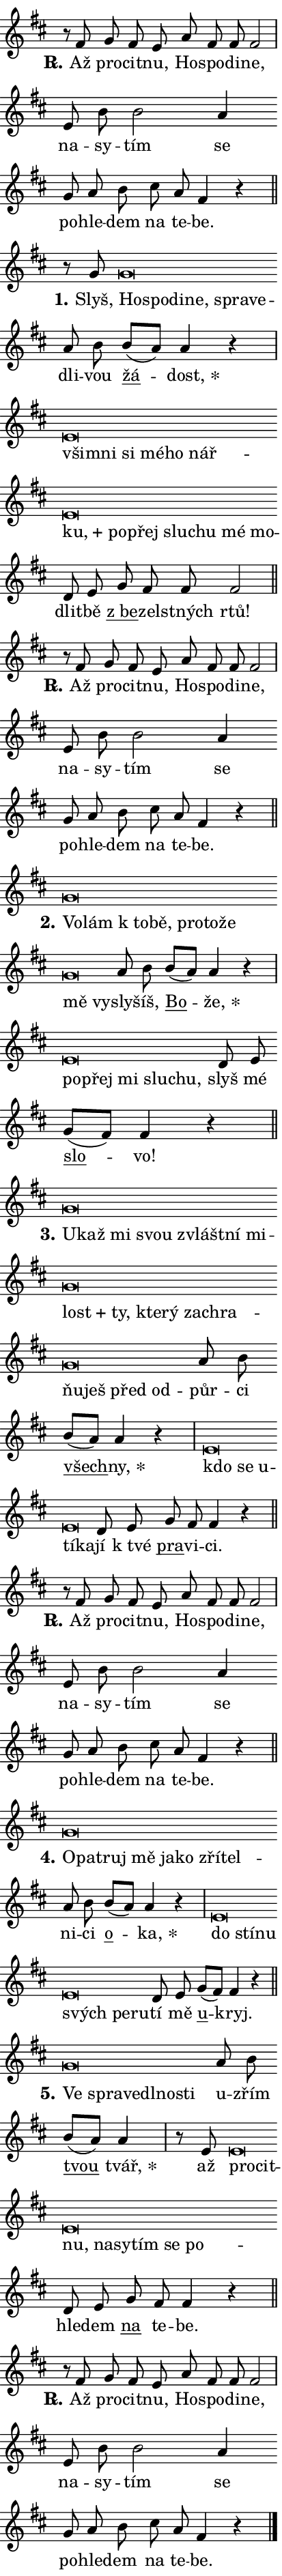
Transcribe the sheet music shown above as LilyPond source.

\version "2.24.0"
\header { tagline = "" }
\paper {
  indent = 0\cm
  top-margin = 0\cm
  right-margin = 0.13\cm % to fit lyric hyphens
  bottom-margin = 0\cm
  left-margin = 0\cm
  paper-width = 7\cm
  page-breaking = #ly:one-page-breaking
  system-system-spacing.basic-distance = #11
  score-system-spacing.basic-distance = #11
  ragged-last = ##f
}


%% Author: Thomas Morley
%% https://lists.gnu.org/archive/html/lilypond-user/2020-05/msg00002.html
#(define (line-position grob)
"Returns position of @var[grob} in current system:
   @code{'start}, if at first time-step
   @code{'end}, if at last time-step
   @code{'middle} otherwise
"
  (let* ((col (ly:item-get-column grob))
         (ln (ly:grob-object col 'left-neighbor))
         (rn (ly:grob-object col 'right-neighbor))
         (col-to-check-left (if (ly:grob? ln) ln col))
         (col-to-check-right (if (ly:grob? rn) rn col))
         (break-dir-left
           (and
             (ly:grob-property col-to-check-left 'non-musical #f)
             (ly:item-break-dir col-to-check-left)))
         (break-dir-right
           (and
             (ly:grob-property col-to-check-right 'non-musical #f)
             (ly:item-break-dir col-to-check-right))))
        (cond ((eqv? 1 break-dir-left) 'start)
              ((eqv? -1 break-dir-right) 'end)
              (else 'middle))))

#(define (tranparent-at-line-position vctor)
  (lambda (grob)
  "Relying on @code{line-position} select the relevant enry from @var{vctor}.
Used to determine transparency,"
    (case (line-position grob)
      ((end) (not (vector-ref vctor 0)))
      ((middle) (not (vector-ref vctor 1)))
      ((start) (not (vector-ref vctor 2))))))

noteHeadBreakVisibility =
#(define-music-function (break-visibility)(vector?)
"Makes @code{NoteHead}s transparent relying on @var{break-visibility}"
#{
  \override NoteHead.transparent =
    #(tranparent-at-line-position break-visibility)
#})

#(define delete-ledgers-for-transparent-note-heads
  (lambda (grob)
    "Reads whether a @code{NoteHead} is transparent.
If so this @code{NoteHead} is removed from @code{'note-heads} from
@var{grob}, which is supposed to be @code{LedgerLineSpanner}.
As a result ledgers are not printed for this @code{NoteHead}"
    (let* ((nhds-array (ly:grob-object grob 'note-heads))
           (nhds-list
             (if (ly:grob-array? nhds-array)
                 (ly:grob-array->list nhds-array)
                 '()))
           ;; Relies on the transparent-property being done before
           ;; Staff.LedgerLineSpanner.after-line-breaking is executed.
           ;; This is fragile ...
           (to-keep
             (remove
               (lambda (nhd)
                 (ly:grob-property nhd 'transparent #f))
               nhds-list)))
      ;; TODO find a better method to iterate over grob-arrays, similiar
      ;; to filter/remove etc for lists
      ;; For now rebuilt from scratch
      (set! (ly:grob-object grob 'note-heads)  '())
      (for-each
        (lambda (nhd)
          (ly:pointer-group-interface::add-grob grob 'note-heads nhd))
        to-keep))))

squashNotes = {
  \override NoteHead.X-extent = #'(-0.2 . 0.2)
  \override NoteHead.Y-extent = #'(-0.75 . 0)
  \override NoteHead.stencil =
    #(lambda (grob)
       (let ((pos (ly:grob-property grob 'staff-position)))
         (begin
           (if (< pos -7) (display "ERROR: Lower brevis then expected\n") (display ""))
           (if (<= pos -6) ly:text-interface::print ly:note-head::print))))
}
unSquashNotes = {
  \revert NoteHead.X-extent
  \revert NoteHead.Y-extent
  \revert NoteHead.stencil
}

hideNotes = \noteHeadBreakVisibility #begin-of-line-visible
unHideNotes = \noteHeadBreakVisibility #all-visible

% work-around for resetting accidentals
% https://lilypond.org/doc/v2.23/Documentation/notation/displaying-rhythms#unmetered-music
cadenzaMeasure = {
  \cadenzaOff
  \partial 1024 s1024
  \cadenzaOn
}

#(define-markup-command (accent layout props text) (markup?)
  "Underline accented syllable"
  (interpret-markup layout props
    #{\markup \override #'(offset . 4.3) \underline { #text }#}))

responsum = \markup \concat {
  "R" \hspace #-1.05 \path #0.1 #'((moveto 0 0.07) (lineto 0.9 0.8)) \hspace #0.05 "."
}

spaceSize = #0.6828661417322834 % exact space size for TeX Gyre Schola

\layout {
  \context {
    \Staff
    \remove "Time_signature_engraver"
    \override LedgerLineSpanner.after-line-breaking = #delete-ledgers-for-transparent-note-heads
  }
  \context {
    \Lyrics {
      \override LyricSpace.minimum-distance = \spaceSize
      \override LyricText.font-name = #"TeX Gyre Schola"
      \override LyricText.font-size = 1
      \override StanzaNumber.font-name = #"TeX Gyre Schola Bold"
      \override StanzaNumber.font-size = 1
    }
  }
  \context {
    \Score 
    \override NoteHead.text =
      #(lambda (grob) 
        (let ((pos (ly:grob-property grob 'staff-position)))
          #{\markup {
            \combine
              \halign #-0.55 \raise #(if (= pos -6) 0 0.5) \override #'(thickness . 2) \draw-line #'(3.2 . 0)
              \musicglyph "noteheads.sM1"
          }#}))
  }
}

% magnetic-lyrics.ily
%
%   written by
%     Jean Abou Samra <jean@abou-samra.fr>
%     Werner Lemberg <wl@gnu.org>
%
%   adapted by
%     Jiri Hon <jiri.hon@gmail.com>
%
% Version 2022-Apr-15

% https://www.mail-archive.com/lilypond-user@gnu.org/msg149350.html

#(define (Left_hyphen_pointer_engraver context)
   "Collect syllable-hyphen-syllable occurrences in lyrics and store
them in properties.  This engraver only looks to the left.  For
example, if the lyrics input is @code{foo -- bar}, it does the
following.

@itemize @bullet
@item
Set the @code{text} property of the @code{LyricHyphen} grob between
@q{foo} and @q{bar} to @code{foo}.

@item
Set the @code{left-hyphen} property of the @code{LyricText} grob with
text @q{foo} to the @code{LyricHyphen} grob between @q{foo} and
@q{bar}.
@end itemize

Use this auxiliary engraver in combination with the
@code{lyric-@/text::@/apply-@/magnetic-@/offset!} hook."
   (let ((hyphen #f)
         (text #f))
     (make-engraver
      (acknowledgers
       ((lyric-syllable-interface engraver grob source-engraver)
        (set! text grob)))
      (end-acknowledgers
       ((lyric-hyphen-interface engraver grob source-engraver)
        ;(when (not (grob::has-interface grob 'lyric-space-interface))
          (set! hyphen grob)));)
      ((stop-translation-timestep engraver)
       (when (and text hyphen)
         (ly:grob-set-object! text 'left-hyphen hyphen))
       (set! text #f)
       (set! hyphen #f)))))

#(define (lyric-text::apply-magnetic-offset! grob)
   "If the space between two syllables is less than the value in
property @code{LyricText@/.details@/.squash-threshold}, move the right
syllable to the left so that it gets concatenated with the left
syllable.

Use this function as a hook for
@code{LyricText@/.after-@/line-@/breaking} if the
@code{Left_@/hyphen_@/pointer_@/engraver} is active."
   (let ((hyphen (ly:grob-object grob 'left-hyphen #f)))
     (when hyphen
       (let ((left-text (ly:spanner-bound hyphen LEFT)))
         (when (grob::has-interface left-text 'lyric-syllable-interface)
           (let* ((common (ly:grob-common-refpoint grob left-text X))
                  (this-x-ext (ly:grob-extent grob common X))
                  (left-x-ext
                   (begin
                     ;; Trigger magnetism for left-text.
                     (ly:grob-property left-text 'after-line-breaking)
                     (ly:grob-extent left-text common X)))
                  ;; `delta` is the gap width between two syllables.
                  (delta (- (interval-start this-x-ext)
                            (interval-end left-x-ext)))
                  (details (ly:grob-property grob 'details))
                  (threshold (assoc-get 'squash-threshold details 0.2)))
             (when (< delta threshold)
               (let* (;; We have to manipulate the input text so that
                      ;; ligatures crossing syllable boundaries are not
                      ;; disabled.  For languages based on the Latin
                      ;; script this is essentially a beautification.
                      ;; However, for non-Western scripts it can be a
                      ;; necessity.
                      (lt (ly:grob-property left-text 'text))
                      (rt (ly:grob-property grob 'text))
                      (is-space (grob::has-interface hyphen 'lyric-space-interface))
                      (space (if is-space " " ""))
                      (extra-delta (if is-space spaceSize 0))
                      ;; Append new syllable.
                      (ltrt-space (if (and (string? lt) (string? rt))
                                (string-append lt space rt)
                                (make-concat-markup (list lt space rt))))
                      ;; Right-align `ltrt` to the right side.
                      (ltrt-space-markup (grob-interpret-markup
                               grob
                               (make-translate-markup
                                (cons (interval-length this-x-ext) 0)
                                (make-right-align-markup ltrt-space)))))
                 (begin
                   ;; Don't print `left-text`.
                   (ly:grob-set-property! left-text 'stencil #f)
                   ;; Set text and stencil (which holds all collected
                   ;; syllables so far) and shift it to the left.
                   (ly:grob-set-property! grob 'text ltrt-space)
                   (ly:grob-set-property! grob 'stencil ltrt-space-markup)
                   (ly:grob-translate-axis! grob (- (- delta extra-delta)) X))))))))))


#(define (lyric-hyphen::displace-bounds-first grob)
   ;; Make very sure this callback isn't triggered too early.
   (let ((left (ly:spanner-bound grob LEFT))
         (right (ly:spanner-bound grob RIGHT)))
     (ly:grob-property left 'after-line-breaking)
     (ly:grob-property right 'after-line-breaking)
     (ly:lyric-hyphen::print grob)))

squashThreshold = #0.4

\layout {
  \context {
    \Lyrics
    \consists #Left_hyphen_pointer_engraver
    \override LyricText.after-line-breaking =
      #lyric-text::apply-magnetic-offset!
    \override LyricHyphen.stencil = #lyric-hyphen::displace-bounds-first
    \override LyricText.details.squash-threshold = \squashThreshold
    \override LyricHyphen.minimum-distance = 0
    \override LyricHyphen.minimum-length = \squashThreshold
  }
}

squashText = \override LyricText.details.squash-threshold = 9999
unSquashText = \override LyricText.details.squash-threshold = \squashThreshold

leftText = \override LyricText.self-alignment-X = #LEFT
unLeftText = \revert LyricText.self-alignment-X

starOffset = #(lambda (grob) 
                (let ((x_offset (ly:self-alignment-interface::aligned-on-x-parent grob)))
                  (if (= x_offset 0) 0 (+ x_offset 1.2))))

star = #(define-music-function (syllable)(string?)
"Append star separator at the end of a syllable"
#{
  \once \override LyricText.X-offset = #starOffset
  \lyricmode { \markup {
    #syllable
    \override #'((font-name . "TeX Gyre Schola Bold")) \hspace #0.2 \lower #0.65 \larger "*"
  } }
#})

starAccent = #(define-music-function (syllable)(string?)
"Append star separator at the end of a syllable and make accent"
#{
  \once \override LyricText.X-offset = #starOffset
  \lyricmode { \markup {
    \accent #syllable
    \override #'((font-name . "TeX Gyre Schola Bold")) \hspace #0.2 \lower #0.65 \larger "*"
  } }
#})

breath = #(define-music-function (syllable)(string?)
"Append breathing indicator at the end of a syllable"
#{
  \lyricmode { \markup { #syllable "+" } }
#})

optionalBreath = #(define-music-function (syllable)(string?)
"Append optional breathing indicator at the end of a syllable"
#{
  \lyricmode { \markup { #syllable "(+)" } }
#})


\score {
    <<
        \new Voice = "melody" { \cadenzaOn \key d \major \relative { r8 fis' g fis e a fis fis fis2 \cadenzaMeasure \bar "|" e8 b' b2 a4 \bar "" g8 a b cis a fis4 r \cadenzaMeasure \bar "||" \break } }
        \new Lyrics \lyricsto "melody" { \lyricmode { \set stanza = \responsum
Až pro -- cit -- nu, Ho -- spo -- di -- ne, na -- sy -- tím se po -- hle -- dem na te -- be. } }
    >>
    \layout {}
}

\score {
    <<
        \new Voice = "melody" { \cadenzaOn \key d \major \relative { r8 g'8 \squashNotes g\breve*1/16 \hideNotes \breve*1/16 \bar "" \breve*1/16 \bar "" \breve*1/16 \bar "" \breve*1/16 \breve*1/16 \bar "" \unHideNotes \unSquashNotes a8 b \bar "" b[( a)] a4 r \cadenzaMeasure \bar "|" \squashNotes e\breve*1/16 \hideNotes \breve*1/16 \bar "" \breve*1/16 \bar "" \breve*1/16 \bar "" \breve*1/16 \bar "" \breve*1/16 \bar "" \breve*1/16 \bar "" \breve*1/16 \bar "" \breve*1/16 \bar "" \breve*1/16 \bar "" \breve*1/16 \bar "" \breve*1/16 \breve*1/16 \bar "" \unHideNotes \unSquashNotes d8 e \bar "" g fis fis fis2 \cadenzaMeasure \bar "||" \break } }
        \new Lyrics \lyricsto "melody" { \lyricmode { \set stanza = "1."
Slyš, \leftText Ho -- \squashText spo -- di -- ne, spra -- ve -- \unLeftText \unSquashText dli -- vou \markup \accent žá -- \star dost, \leftText všim -- \squashText ni si mé -- ho nář -- \breath "ku," po -- přej slu -- chu mé mo -- \unLeftText \unSquashText dlit -- bě \markup \accent "z be" -- ze -- lstných rtů! } }
    >>
    \layout {}
}

\score {
    <<
        \new Voice = "melody" { \cadenzaOn \key d \major \relative { r8 fis' g fis e a fis fis fis2 \cadenzaMeasure \bar "|" e8 b' b2 a4 \bar "" g8 a b cis a fis4 r \cadenzaMeasure \bar "||" \break } }
        \new Lyrics \lyricsto "melody" { \lyricmode { \set stanza = \responsum
Až pro -- cit -- nu, Ho -- spo -- di -- ne, na -- sy -- tím se po -- hle -- dem na te -- be. } }
    >>
    \layout {}
}

\score {
    <<
        \new Voice = "melody" { \cadenzaOn \key d \major \relative { \squashNotes g'\breve*1/16 \hideNotes \breve*1/16 \bar "" \breve*1/16 \bar "" \breve*1/16 \bar "" \breve*1/16 \bar "" \breve*1/16 \bar "" \breve*1/16 \bar "" \breve*1/16 \breve*1/16 \bar "" \unHideNotes \unSquashNotes a8 b \bar "" b[( a)] a4 r \cadenzaMeasure \bar "|" \squashNotes e\breve*1/16 \hideNotes \breve*1/16 \bar "" \breve*1/16 \bar "" \breve*1/16 \breve*1/16 \bar "" \unHideNotes \unSquashNotes d8 e \bar "" g[( fis)] fis4 r \cadenzaMeasure \bar "||" \break } }
        \new Lyrics \lyricsto "melody" { \lyricmode { \set stanza = "2."
\leftText Vo -- \squashText lám "k to" -- bě, pro -- to -- že mě vy -- \unLeftText \unSquashText sly -- šíš, \markup \accent Bo -- \star že, \leftText po -- \squashText přej mi slu -- chu, \unLeftText \unSquashText slyš mé \markup \accent slo -- vo! } }
    >>
    \layout {}
}

\score {
    <<
        \new Voice = "melody" { \cadenzaOn \key d \major \relative { \squashNotes g'\breve*1/16 \hideNotes \breve*1/16 \bar "" \breve*1/16 \bar "" \breve*1/16 \bar "" \breve*1/16 \bar "" \breve*1/16 \bar "" \breve*1/16 \bar "" \breve*1/16 \bar "" \breve*1/16 \bar "" \breve*1/16 \bar "" \breve*1/16 \bar "" \breve*1/16 \bar "" \breve*1/16 \bar "" \breve*1/16 \bar "" \breve*1/16 \bar "" \breve*1/16 \breve*1/16 \bar "" \unHideNotes \unSquashNotes a8 b \bar "" b[( a)] a4 r \cadenzaMeasure \bar "|" \squashNotes e\breve*1/16 \hideNotes \breve*1/16 \bar "" \breve*1/16 \bar "" \breve*1/16 \breve*1/16 \bar "" \unHideNotes \unSquashNotes d8 e \bar "" g fis fis4 r \cadenzaMeasure \bar "||" \break } }
        \new Lyrics \lyricsto "melody" { \lyricmode { \set stanza = "3."
\leftText U -- \squashText kaž mi svou zvlášt -- ní mi -- \breath "lost" ty, kte -- rý za -- chra -- ňu -- ješ před od -- \unLeftText \unSquashText půr -- ci \markup \accent všech -- \star ny, \leftText kdo \squashText se u -- tí -- ka -- \unLeftText \unSquashText jí "k tvé" \markup \accent pra -- vi -- ci. } }
    >>
    \layout {}
}

\score {
    <<
        \new Voice = "melody" { \cadenzaOn \key d \major \relative { r8 fis' g fis e a fis fis fis2 \cadenzaMeasure \bar "|" e8 b' b2 a4 \bar "" g8 a b cis a fis4 r \cadenzaMeasure \bar "||" \break } }
        \new Lyrics \lyricsto "melody" { \lyricmode { \set stanza = \responsum
Až pro -- cit -- nu, Ho -- spo -- di -- ne, na -- sy -- tím se po -- hle -- dem na te -- be. } }
    >>
    \layout {}
}

\score {
    <<
        \new Voice = "melody" { \cadenzaOn \key d \major \relative { \squashNotes g'\breve*1/16 \hideNotes \breve*1/16 \bar "" \breve*1/16 \bar "" \breve*1/16 \bar "" \breve*1/16 \bar "" \breve*1/16 \bar "" \breve*1/16 \breve*1/16 \bar "" \unHideNotes \unSquashNotes a8 b \bar "" b[( a)] a4 r \cadenzaMeasure \bar "|" \squashNotes e\breve*1/16 \hideNotes \breve*1/16 \bar "" \breve*1/16 \bar "" \breve*1/16 \bar "" \breve*1/16 \breve*1/16 \bar "" \unHideNotes \unSquashNotes d8 e \bar "" g[( fis)] fis4 r \cadenzaMeasure \bar "||" \break } }
        \new Lyrics \lyricsto "melody" { \lyricmode { \set stanza = "4."
\leftText O -- \squashText pa -- truj mě ja -- ko zří -- tel -- \unLeftText \unSquashText ni -- ci \markup \accent o -- \star ka, \leftText do \squashText stí -- nu svých pe -- ru -- \unLeftText \unSquashText tí mě \markup \accent u -- kryj. } }
    >>
    \layout {}
}

\score {
    <<
        \new Voice = "melody" { \cadenzaOn \key d \major \relative { \squashNotes g'\breve*1/16 \hideNotes \breve*1/16 \bar "" \breve*1/16 \bar "" \breve*1/16 \bar "" \breve*1/16 \breve*1/16 \bar "" \unHideNotes \unSquashNotes a8 b \bar "" b[( a)] a4 \cadenzaMeasure \bar "|" r8 e8 \squashNotes e\breve*1/16 \hideNotes \breve*1/16 \bar "" \breve*1/16 \bar "" \breve*1/16 \bar "" \breve*1/16 \bar "" \breve*1/16 \bar "" \breve*1/16 \breve*1/16 \bar "" \unHideNotes \unSquashNotes d8 e \bar "" g fis fis4 r \cadenzaMeasure \bar "||" \break } }
        \new Lyrics \lyricsto "melody" { \lyricmode { \set stanza = "5."
\leftText Ve \squashText spra -- ve -- dl -- no -- sti \unLeftText \unSquashText u -- zřím \markup \accent tvou \star tvář, až \leftText pro -- \squashText cit -- nu, na -- sy -- tím se po -- \unLeftText \unSquashText hle -- dem \markup \accent na te -- be. } }
    >>
    \layout {}
}

\score {
    <<
        \new Voice = "melody" { \cadenzaOn \key d \major \relative { r8 fis' g fis e a fis fis fis2 \cadenzaMeasure \bar "|" e8 b' b2 a4 \bar "" g8 a b cis a fis4 r \cadenzaMeasure \bar "||" \break } \bar "|." }
        \new Lyrics \lyricsto "melody" { \lyricmode { \set stanza = \responsum
Až pro -- cit -- nu, Ho -- spo -- di -- ne, na -- sy -- tím se po -- hle -- dem na te -- be. } }
    >>
    \layout {}
}
